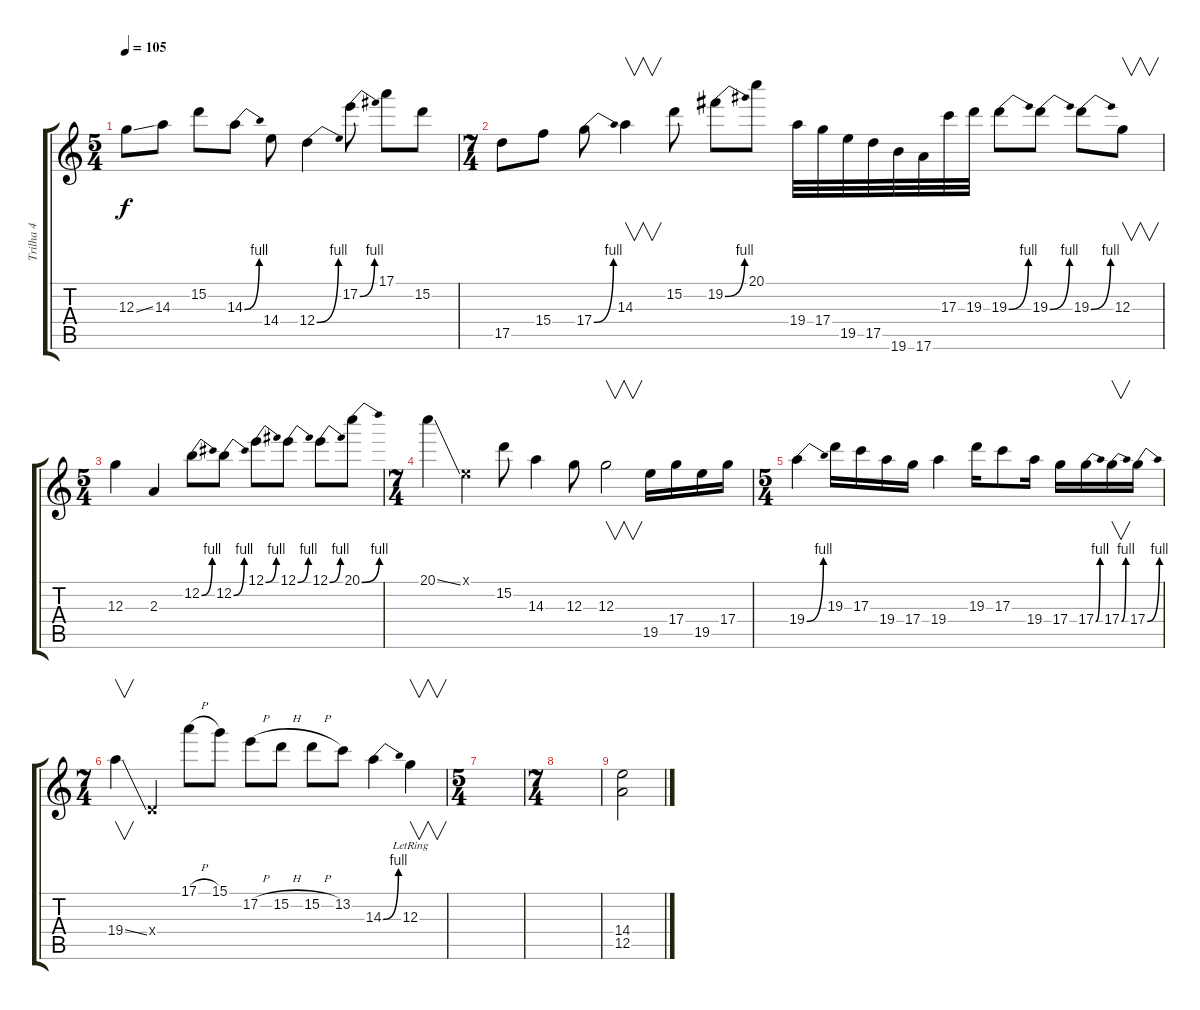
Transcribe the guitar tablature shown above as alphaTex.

\track ("Trilha 4" "Trilha 4") {instrument overdrivenguitar}
\staff {score tabs}
\tuning (E4 B3 G3 D3 A2 E2) {hide}
\ts (5 4)
\tempo 105
\clef g2
\ks c
12.3{ss}.8{dy f} 14.3.8 15.2.8 14.3{be (bend 0 0 60 4)}.8 14.4.8 12.4{be (bend 0 0 60 4)}.4 17.2{be (bend 0 0 60 4)}.8 17.1.8 15.2.8 |
\ts (7 4)
17.5.8 15.4.8 17.4{be (bend 0 0 60 4)}.8 14.3.4{v} 15.2.8 19.2{be (bend 0 0 60 4)}.8 20.1.8 19.4.32 17.4.32 19.5.32 17.5.32 19.6.32 17.6.32 17.3.32 19.3.32 19.3{be (bend 0 0 60 4)}.8 19.3{be (bend 0 0 60 4)}.8 19.3{be (bend 0 0 60 4)}.8 12.3.8{v} |
\ts (5 4)
12.3.4 2.3.4 12.2{be (bend 0 0 60 4)}.8 12.2{be (bend 0 0 60 4)}.8 12.1{be (bend 0 0 60 4)}.8 12.1{be (bend 0 0 60 4)}.8 12.1{be (bend 0 0 60 4)}.8 20.1{be (bend 0 0 60 4)}.8 |
\ts (7 4)
20.1{ss}.4 0.1{x}.4 15.2.8 14.3.4{volume 13} 12.3.8 12.3.2{v} 19.5.16 17.4.16 19.5.16 17.4.16 |
\ts (5 4)
19.4{be (bend 0 0 60 4)}.4 19.3.16 17.3.16 19.4.16 17.4.16 19.4.4 19.3.16 17.3.8 19.4.16 17.4.16 17.4{be (bend 0 0 60 4)}.16 17.4{be (bend 0 0 60 4)}.16{v} 17.4{be (bend 0 0 60 4)}.16 |
\ts (7 4)
19.4{ss}.4{v} 0.4{x}.4 17.1{h}.8 15.1.8 17.2{h}.8 15.2{h}.8 15.2{h}.8 13.2.8 14.3{be (bend 0 0 60 4)}.4 12.3{lr}.4{v} |
\ts (5 4)
|
\ts (7 4)
|
(14.4 12.5).2
